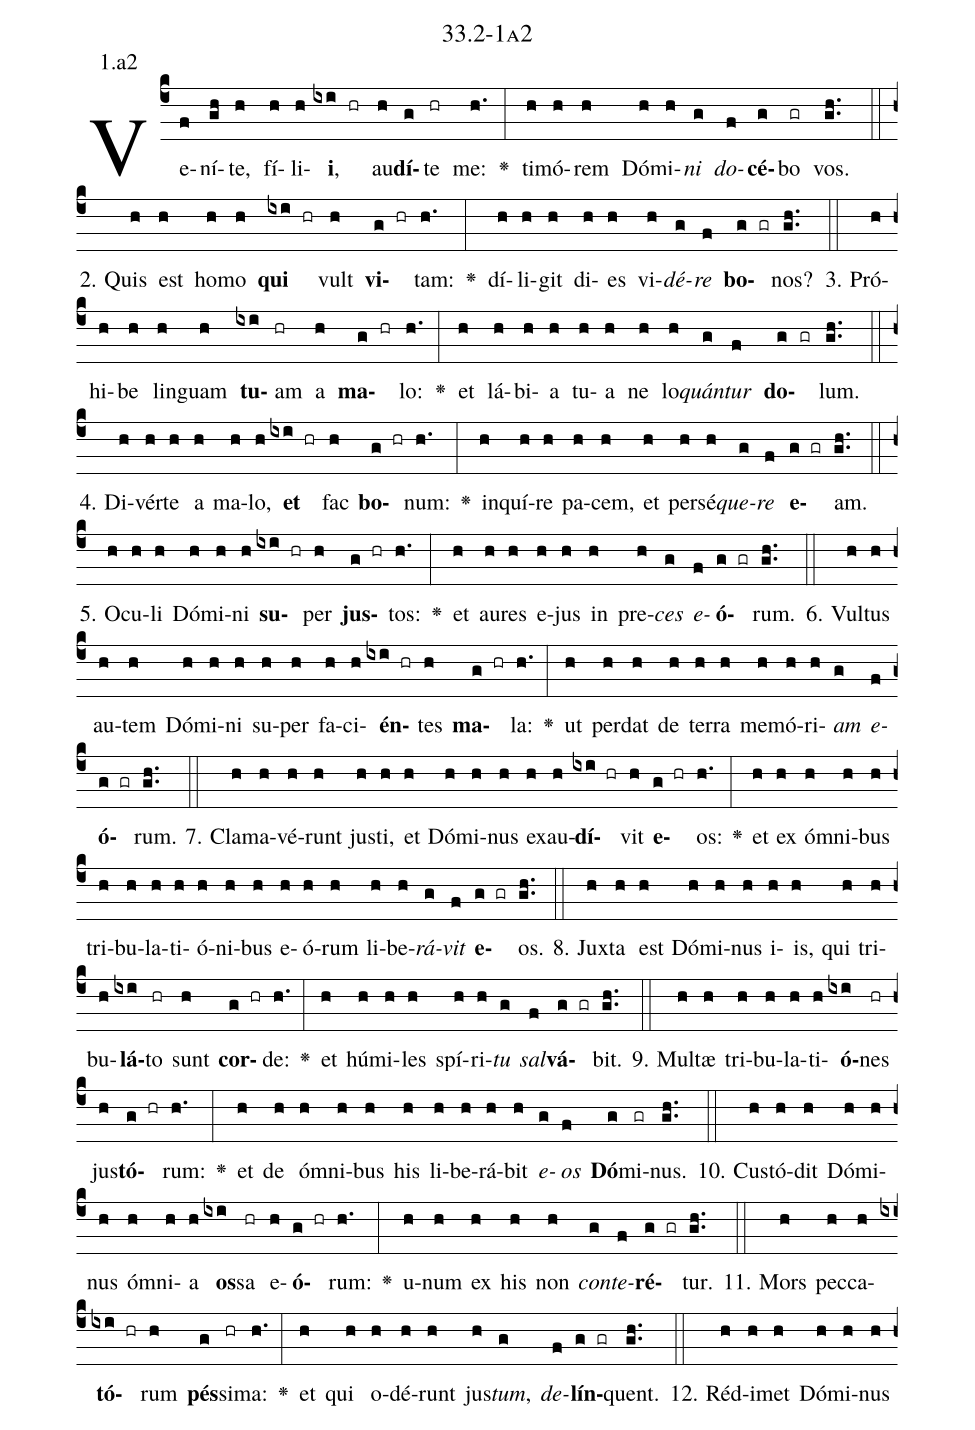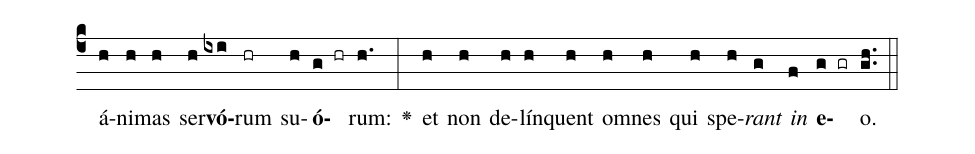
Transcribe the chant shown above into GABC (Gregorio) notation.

name: 33.2-1a2;
annotation: 1.a2;
%%
(c4)Ve(f)ní(gh)te,(h) fí(h)li(h)<b>i</b>,(ixi hr) au(h)<b>dí</b>(g)te(hr) me:(h.) <v>\greheightstar</v>(:) ti(h)mó(h)rem(h) Dó(h)mi(h)<i>ni</i>(g) <i>do</i>(f)<b>cé</b>(g)bo(gr) vos.(gh..) (::)
2. Quis(h) est(h) ho(h)mo(h) <b>qui</b>(ixi hr) vult(h) <b>vi</b>(g hr)tam:(h.) <v>\greheightstar</v>(:) dí(h)li(h)git(h) di(h)es(h) vi(h)<i>dé</i>(g)<i>re</i>(f) <b>bo</b>(g gr)nos?(gh..) (::)
3. Pró(h)hi(h)be(h) lin(h)guam(h) <b>tu</b>(ixi)am(hr) a(h) <b>ma</b>(g hr)lo:(h.) <v>\greheightstar</v>(:) et(h) lá(h)bi(h)a(h) tu(h)a(h) ne(h) lo(h)<i>quán</i>(g)<i>tur</i>(f) <b>do</b>(g gr)lum.(gh..) (::)
4. Di(h)vér(h)te(h) a(h) ma(h)lo,(h) <b>et</b>(ixi hr) fac(h) <b>bo</b>(g hr)num:(h.) <v>\greheightstar</v>(:) in(h)quí(h)re(h) pa(h)cem,(h) et(h) per(h)sé(h)<i>que</i>(g)<i>re</i>(f) <b>e</b>(g gr)am.(gh..) (::)
5. O(h)cu(h)li(h) Dó(h)mi(h)ni(h) <b>su</b>(ixi hr)per(h) <b>jus</b>(g hr)tos:(h.) <v>\greheightstar</v>(:) et(h) au(h)res(h) e(h)jus(h) in(h) pre(h)<i>ces</i>(g) <i>e</i>(f)<b>ó</b>(g gr)rum.(gh..) (::)
6. Vul(h)tus(h) au(h)tem(h) Dó(h)mi(h)ni(h) su(h)per(h) fa(h)ci(h)<b>én</b>(ixi hr)tes(h) <b>ma</b>(g hr)la:(h.) <v>\greheightstar</v>(:) ut(h) per(h)dat(h) de(h) ter(h)ra(h) me(h)mó(h)ri(h)<i>am</i>(g) <i>e</i>(f)<b>ó</b>(g gr)rum.(gh..) (::)
7. Cla(h)ma(h)vé(h)runt(h) jus(h)ti,(h) et(h) Dó(h)mi(h)nus(h) ex(h)au(h)<b>dí</b>(ixi hr)vit(h) <b>e</b>(g hr)os:(h.) <v>\greheightstar</v>(:) et(h) ex(h) óm(h)ni(h)bus(h) tri(h)bu(h)la(h)ti(h)ó(h)ni(h)bus(h) e(h)ó(h)rum(h) li(h)be(h)<i>rá</i>(g)<i>vit</i>(f) <b>e</b>(g gr)os.(gh..) (::)
8. Jux(h)ta(h) est(h) Dó(h)mi(h)nus(h) i(h)is,(h) qui(h) tri(h)bu(h)<b>lá</b>(ixi)to(hr) sunt(h) <b>cor</b>(g hr)de:(h.) <v>\greheightstar</v>(:) et(h) hú(h)mi(h)les(h) spí(h)ri(h)<i>tu</i>(g) <i>sal</i>(f)<b>vá</b>(g gr)bit.(gh..) (::)
9. Mul(h)tæ(h) tri(h)bu(h)la(h)ti(h)<b>ó</b>(ixi)nes(hr) jus(h)<b>tó</b>(g hr)rum:(h.) <v>\greheightstar</v>(:) et(h) de(h) óm(h)ni(h)bus(h) his(h) li(h)be(h)rá(h)bit(h) <i>e</i>(g)<i>os</i>(f) <b>Dó</b>(g)mi(gr)nus.(gh..) (::)
10. Cus(h)tó(h)dit(h) Dó(h)mi(h)nus(h) óm(h)ni(h)a(h) <b>os</b>(ixi)sa(hr) e(h)<b>ó</b>(g hr)rum:(h.) <v>\greheightstar</v>(:) u(h)num(h) ex(h) his(h) non(h) <i>con</i>(g)<i>te</i>(f)<b>ré</b>(g gr)tur.(gh..) (::)
11. Mors(h) pec(h)ca(h)<b>tó</b>(ixi hr)rum(h) <b>pés</b>(g)si(hr)ma:(h.) <v>\greheightstar</v>(:) et(h) qui(h) o(h)dé(h)runt(h) jus(h)<i>tum</i>,(g) <i>de</i>(f)<b>lín</b>(g gr)quent.(gh..) (::)
12. Réd(h)i(h)met(h) Dó(h)mi(h)nus(h) á(h)ni(h)mas(h) ser(h)<b>vó</b>(ixi)rum(hr) su(h)<b>ó</b>(g hr)rum:(h.) <v>\greheightstar</v>(:) et(h) non(h) de(h)lín(h)quent(h) om(h)nes(h) qui(h) spe(h)<i>rant</i>(g) <i>in</i>(f) <b>e</b>(g gr)o.(gh..) (::)
